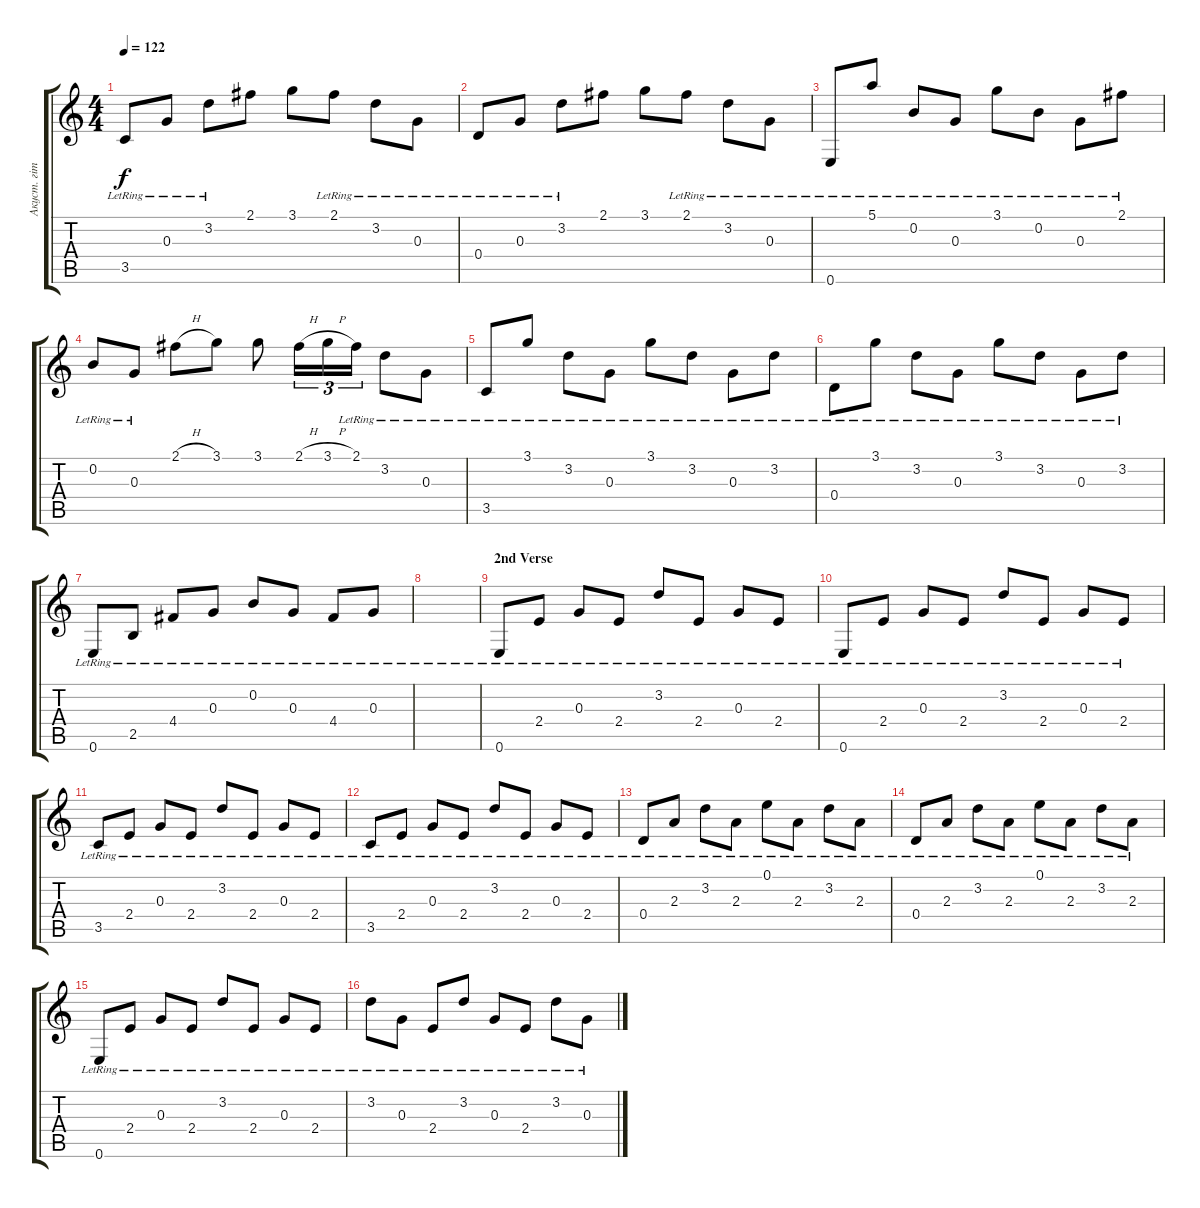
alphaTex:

\track ("Акуст. гітара 1" "Акуст. гіт") {instrument acousticguitarsteel}
\staff {score tabs}
\tuning (E4 B3 G3 D3 A2 E2) {hide}
\ts (4 4)
\tempo 122
\clef g2
\ks c
3.5{lr}.8{dy f} 0.3{lr}.8 3.2{lr}.8 2.1.8 3.1.8 2.1{lr}.8 3.2{lr}.8 0.3{lr}.8 |
0.4{lr}.8 0.3{lr}.8 3.2{lr}.8 2.1.8 3.1.8 2.1{lr}.8 3.2{lr}.8 0.3{lr}.8 |
0.6{lr}.8 5.1{lr}.8 0.2{lr}.8 0.3{lr}.8 3.1{lr}.8 0.2{lr}.8 0.3{lr}.8 2.1{lr}.8 |
0.2{lr}.8 0.3{lr}.8 2.1{h}.8 3.1.8 3.1.8 2.1{h}.16{tu (3 2)} 3.1{h}.16{tu (3 2)} 2.1{lr}.16{tu (3 2)} 3.2{lr}.8 0.3{lr}.8 |
3.5{lr}.8 3.1{lr}.8 3.2{lr}.8 0.3{lr}.8 3.1{lr}.8 3.2{lr}.8 0.3{lr}.8 3.2{lr}.8 |
0.4{lr}.8 3.1{lr}.8 3.2{lr}.8 0.3{lr}.8 3.1{lr}.8 3.2{lr}.8 0.3{lr}.8 3.2{lr}.8 |
0.6{lr}.8 2.5{lr}.8 4.4{lr}.8 0.3{lr}.8 0.2{lr}.8 0.3{lr}.8 4.4{lr}.8 0.3{lr}.8 |
|
\section ("" "2nd Verse")
0.6{lr}.8 2.4{lr}.8 0.3{lr}.8 2.4{lr}.8 3.2{lr}.8 2.4{lr}.8 0.3{lr}.8 2.4{lr}.8 |
0.6{lr}.8 2.4{lr}.8 0.3{lr}.8 2.4{lr}.8 3.2{lr}.8 2.4{lr}.8 0.3{lr}.8 2.4{lr}.8 |
3.5{lr}.8 2.4{lr}.8 0.3{lr}.8 2.4{lr}.8 3.2{lr}.8 2.4{lr}.8 0.3{lr}.8 2.4{lr}.8 |
3.5{lr}.8 2.4{lr}.8 0.3{lr}.8 2.4{lr}.8 3.2{lr}.8 2.4{lr}.8 0.3{lr}.8 2.4{lr}.8 |
0.4{lr}.8 2.3{lr}.8 3.2{lr}.8 2.3{lr}.8 0.1{lr}.8 2.3{lr}.8 3.2{lr}.8 2.3{lr}.8 |
0.4{lr}.8 2.3{lr}.8 3.2{lr}.8 2.3{lr}.8 0.1{lr}.8 2.3{lr}.8 3.2{lr}.8 2.3{lr}.8 |
0.6{lr}.8 2.4{lr}.8 0.3{lr}.8 2.4{lr}.8 3.2{lr}.8 2.4{lr}.8 0.3{lr}.8 2.4{lr}.8 |
3.2{lr}.8 0.3{lr}.8 2.4{lr}.8 3.2{lr}.8 0.3{lr}.8 2.4{lr}.8 3.2{lr}.8 0.3{lr}.8
